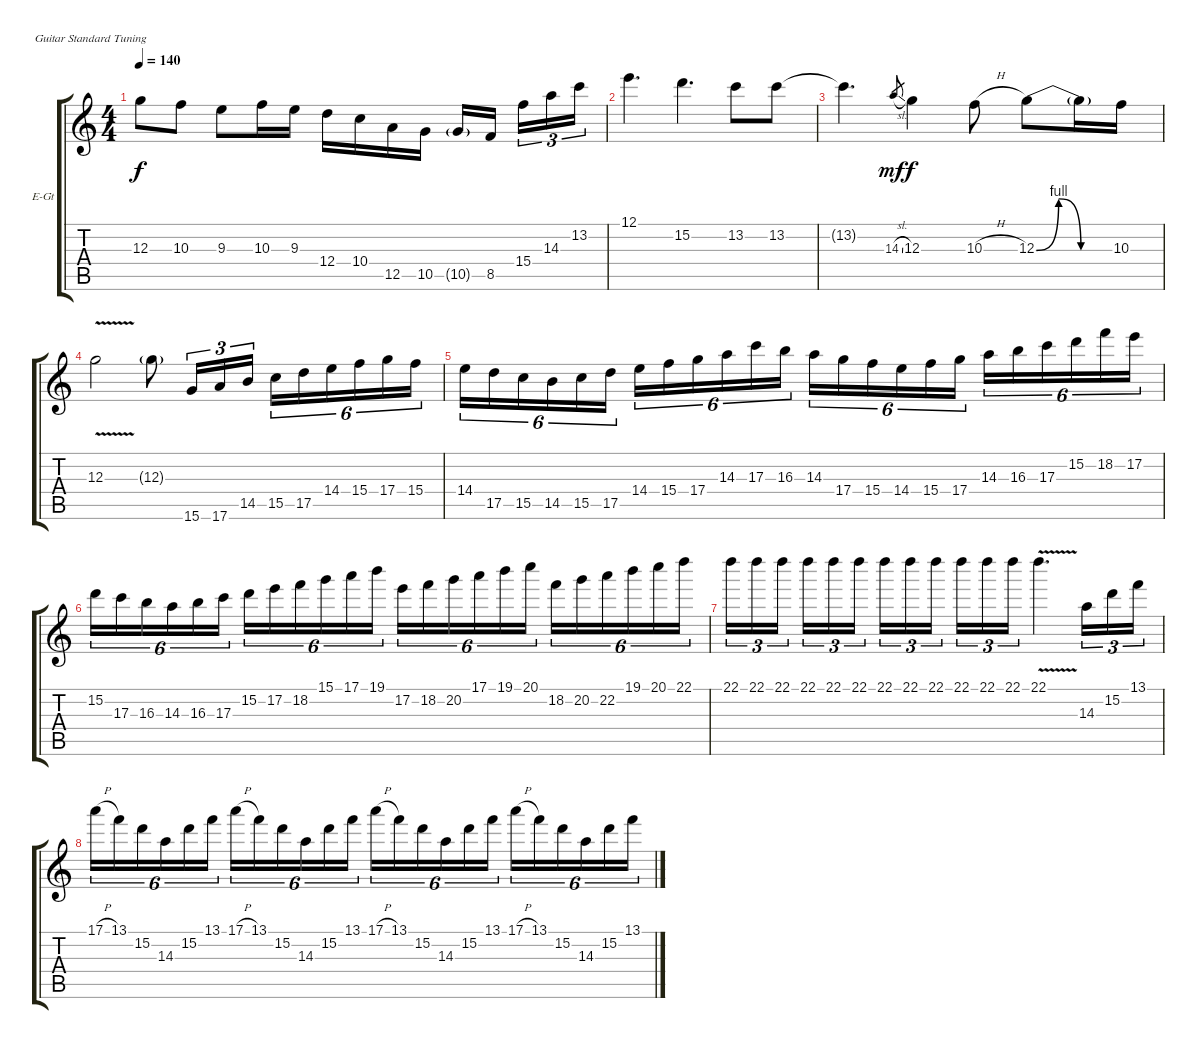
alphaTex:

\bracketExtendMode groupsimilarinstruments
\firstSystemTrackNameOrientation horizontal
\otherSystemsTrackNameOrientation horizontal
\track ("Гитара 1" "E-Gt") {instrument distortionguitar}
\staff {score tabs}
\tuning (E4 B3 G3 D3 A2 E2)
\ts (4 4)
\tempo 140
\clef g2
\ks c
12.3{t}.8{dy f} 10.3.8 9.3.8 10.3.16 9.3.16 12.4.16 10.4.16 12.5.16 10.5.16 10.5{g}.16 8.5.16 15.4.16{tu (3 2)} 14.3.16{tu (3 2)} 13.2.16{tu (3 2)} |
12.1.4{d} 15.2.4{d} 13.2.8 13.2.8 |
13.2{t}.4{d} 14.3{sl}.8{gr dy mf} 12.3.4{dy f} 10.3{h}.8 12.3{be (bendrelease 0 0 30 4 30 4 60 0)}.8 12.3{be (hold 0 0 60 0) t}.16 10.3.16 |
12.3{v}.2 12.3{g}.8 15.6.16{tu (3 2)} 17.6.16{tu (3 2)} 14.5.16{tu (3 2)} 15.5.16{tu (6 4)} 17.5.16{tu (6 4)} 14.4.16{tu (6 4)} 15.4.16{tu (6 4)} 17.4.16{tu (6 4)} 15.4.16{tu (6 4)} |
14.4.16{tu (6 4)} 17.5.16{tu (6 4)} 15.5.16{tu (6 4)} 14.5.16{tu (6 4)} 15.5.16{tu (6 4)} 17.5.16{tu (6 4)} 14.4.16{tu (6 4)} 15.4.16{tu (6 4)} 17.4.16{tu (6 4)} 14.3.16{tu (6 4)} 17.3.16{tu (6 4)} 16.3.16{tu (6 4)} 14.3.16{tu (6 4)} 17.4.16{tu (6 4)} 15.4.16{tu (6 4)} 14.4.16{tu (6 4)} 15.4.16{tu (6 4)} 17.4.16{tu (6 4)} 14.3.16{tu (6 4)} 16.3.16{tu (6 4)} 17.3.16{tu (6 4)} 15.2.16{tu (6 4)} 18.2.16{tu (6 4)} 17.2.16{tu (6 4)} |
15.2.16{tu (6 4)} 17.3.16{tu (6 4)} 16.3.16{tu (6 4)} 14.3.16{tu (6 4)} 16.3.16{tu (6 4)} 17.3.16{tu (6 4)} 15.2.16{tu (6 4)} 17.2.16{tu (6 4)} 18.2.16{tu (6 4)} 15.1.16{tu (6 4)} 17.1.16{tu (6 4)} 19.1.16{tu (6 4)} 17.2.16{tu (6 4)} 18.2.16{tu (6 4)} 20.2.16{tu (6 4)} 17.1.16{tu (6 4)} 19.1.16{tu (6 4)} 20.1.16{tu (6 4)} 18.2.16{tu (6 4)} 20.2.16{tu (6 4)} 22.2.16{tu (6 4)} 19.1.16{tu (6 4)} 20.1.16{tu (6 4)} 22.1.16{tu (6 4)} |
22.1.16{tu (3 2)} 22.1.16{tu (3 2)} 22.1.16{tu (3 2)} 22.1.16{tu (3 2)} 22.1.16{tu (3 2)} 22.1.16{tu (3 2)} 22.1.16{tu (3 2)} 22.1.16{tu (3 2)} 22.1.16{tu (3 2)} 22.1.16{tu (3 2)} 22.1.16{tu (3 2)} 22.1.16{tu (3 2)} 22.1{v}.4{d} 14.3.16{tu (3 2)} 15.2.16{tu (3 2)} 13.1.16{tu (3 2)} |
17.1{h}.16{tu (6 4)} 13.1.16{tu (6 4)} 15.2.16{tu (6 4)} 14.3.16{tu (6 4)} 15.2.16{tu (6 4)} 13.1.16{tu (6 4)} 17.1{h}.16{tu (6 4)} 13.1.16{tu (6 4)} 15.2.16{tu (6 4)} 14.3.16{tu (6 4)} 15.2.16{tu (6 4)} 13.1.16{tu (6 4)} 17.1{h}.16{tu (6 4)} 13.1.16{tu (6 4)} 15.2.16{tu (6 4)} 14.3.16{tu (6 4)} 15.2.16{tu (6 4)} 13.1.16{tu (6 4)} 17.1{h}.16{tu (6 4)} 13.1.16{tu (6 4)} 15.2.16{tu (6 4)} 14.3.16{tu (6 4)} 15.2.16{tu (6 4)} 13.1.16{tu (6 4)}
